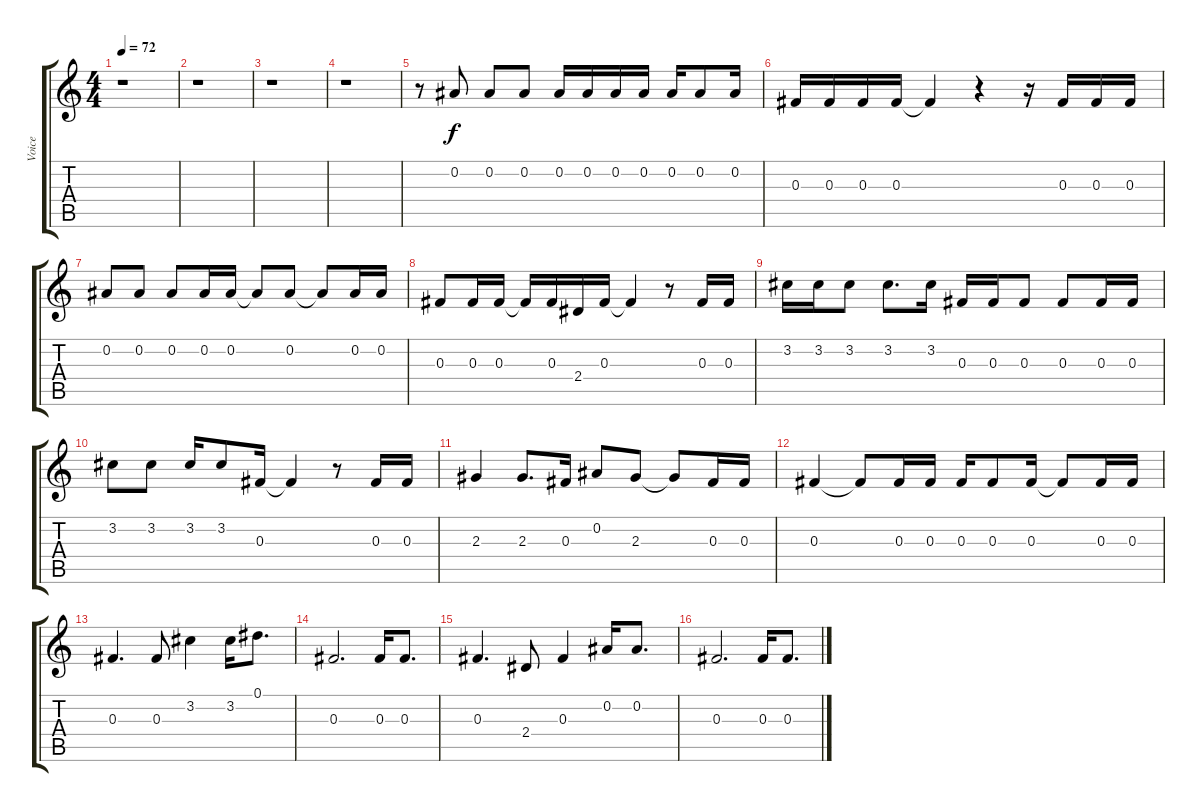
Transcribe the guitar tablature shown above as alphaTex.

\track ("Voice" "Voice") {instrument electricguitarmuted}
\staff {score tabs}
\tuning (Eb4 Bb3 Gb3 Db3 Ab2 Eb2) {hide}
\ts (4 4)
\tempo 72
\clef g2
\ks c
r.1{dy f instrument electricguitarmuted} |
r.1 |
r.1 |
r.1 |
r.8 0.2.8 0.2.8 0.2.8 0.2.16 0.2.16 0.2.16 0.2.16 0.2.16 0.2.8 0.2.16 |
0.3.16 0.3.16 0.3.16 0.3.16 0.3{t}.4 r.4 r.16 0.3.16 0.3.16 0.3.16 |
0.2.8 0.2.8 0.2.8 0.2.16 0.2.16 0.2{t}.8 0.2.8 0.2{t}.8 0.2.16 0.2.16 |
0.3.8 0.3.16 0.3.16 0.3{t}.16 0.3.16 2.4.16 0.3.16 0.3{t}.4 r.8 0.3.16 0.3.16 |
3.2.16 3.2.16 3.2.8 3.2.8{d} 3.2.16 0.3.16 0.3.16 0.3.8 0.3.8 0.3.16 0.3.16 |
3.2.8 3.2.8 3.2.16 3.2.8 0.3.16 0.3{t}.4 r.8 0.3.16 0.3.16 |
2.3.4 2.3.8{d} 0.3.16 0.2.8 2.3.8 2.3{t}.8 0.3.16 0.3.16 |
0.3.4 0.3{t}.8 0.3.16 0.3.16 0.3.16 0.3.8 0.3.16 0.3{t}.8 0.3.16 0.3.16 |
0.3.4{d} 0.3.8 3.2.4 3.2.16 0.1.8{d} |
0.3.2{d} 0.3.16 0.3.8{d} |
0.3.4{d} 2.4.8 0.3.4 0.2.16 0.2.8{d} |
0.3.2{d} 0.3.16 0.3.8{d}
